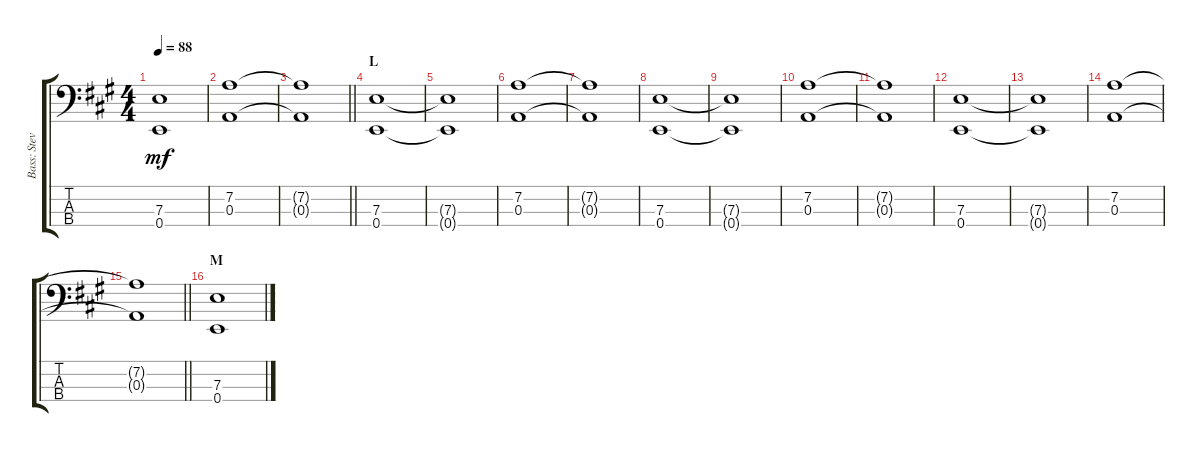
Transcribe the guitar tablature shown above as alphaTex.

\track ("Bass: Steve" "Bass: Stev") {instrument electricbassfinger}
\staff {score tabs}
\tuning (G2 D2 A1 E1) {hide}
\ts (4 4)
\tempo 88
\clef f4
\ks a
(7.3{t} 0.4{t}).1{dy mf} |
(7.2 0.3).1 |
\barLineRight lightlight
(7.2{t} 0.3{t}).1 |
\section ("" "L")
(7.3 0.4).1 |
(7.3{t} 0.4{t}).1 |
(7.2 0.3).1 |
(7.2{t} 0.3{t}).1 |
(7.3 0.4).1 |
(7.3{t} 0.4{t}).1 |
(7.2 0.3).1 |
(7.2{t} 0.3{t}).1 |
(7.3 0.4).1 |
(7.3{t} 0.4{t}).1 |
(7.2 0.3).1 |
\barLineRight lightlight
(7.2{t} 0.3{t}).1 |
\section ("" "M")
(7.3 0.4).1
